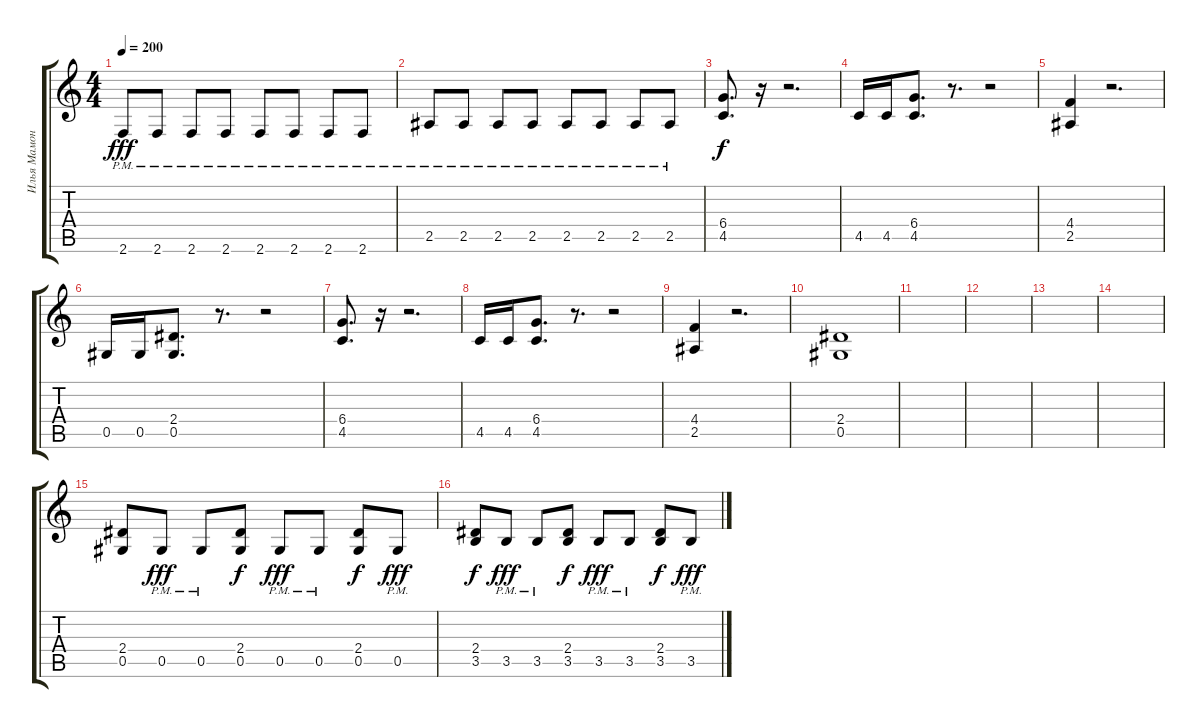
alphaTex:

\track ("Илья Мамонтов" "Илья Мамон") {instrument distortionguitar}
\staff {score tabs}
\tuning (Eb4 Bb3 Gb3 Db3 Ab2 Eb2) {hide}
\ts (4 4)
\tempo 200
\clef g2
\ks c
2.6{pm}.8{dy fff} 2.6{pm}.8 2.6{pm}.8 2.6{pm}.8 2.6{pm}.8 2.6{pm}.8 2.6{pm}.8 2.6{pm}.8 |
2.5{pm}.8 2.5{pm}.8 2.5{pm}.8 2.5{pm}.8 2.5{pm}.8 2.5{pm}.8 2.5{pm}.8 2.5{pm}.8 |
(6.4 4.5).8{d dy f balance 13} r.16 r.2{d} |
4.5.16 4.5.16 (6.4 4.5).8{d} r.8{d} r.2 |
(4.4 2.5).4 r.2{d} |
0.5.16 0.5.16 (2.4 0.5).8{d} r.8{d} r.2 |
(6.4 4.5).8{d} r.16 r.2{d} |
4.5.16 4.5.16 (6.4 4.5).8{d} r.8{d} r.2 |
(4.4 2.5).4 r.2{d} |
(2.4 0.5).1 |
|
|
|
|
(2.4 0.5).8 0.5{pm}.8{dy fff} 0.5{pm}.8 (2.4 0.5).8{dy f} 0.5{pm}.8{dy fff} 0.5{pm}.8 (2.4 0.5).8{dy f} 0.5{pm}.8{dy fff} |
(2.4 3.5).8{dy f} 3.5{pm}.8{dy fff} 3.5{pm}.8 (2.4 3.5).8{dy f} 3.5{pm}.8{dy fff} 3.5{pm}.8 (2.4 3.5).8{dy f} 3.5{pm}.8{dy fff}
